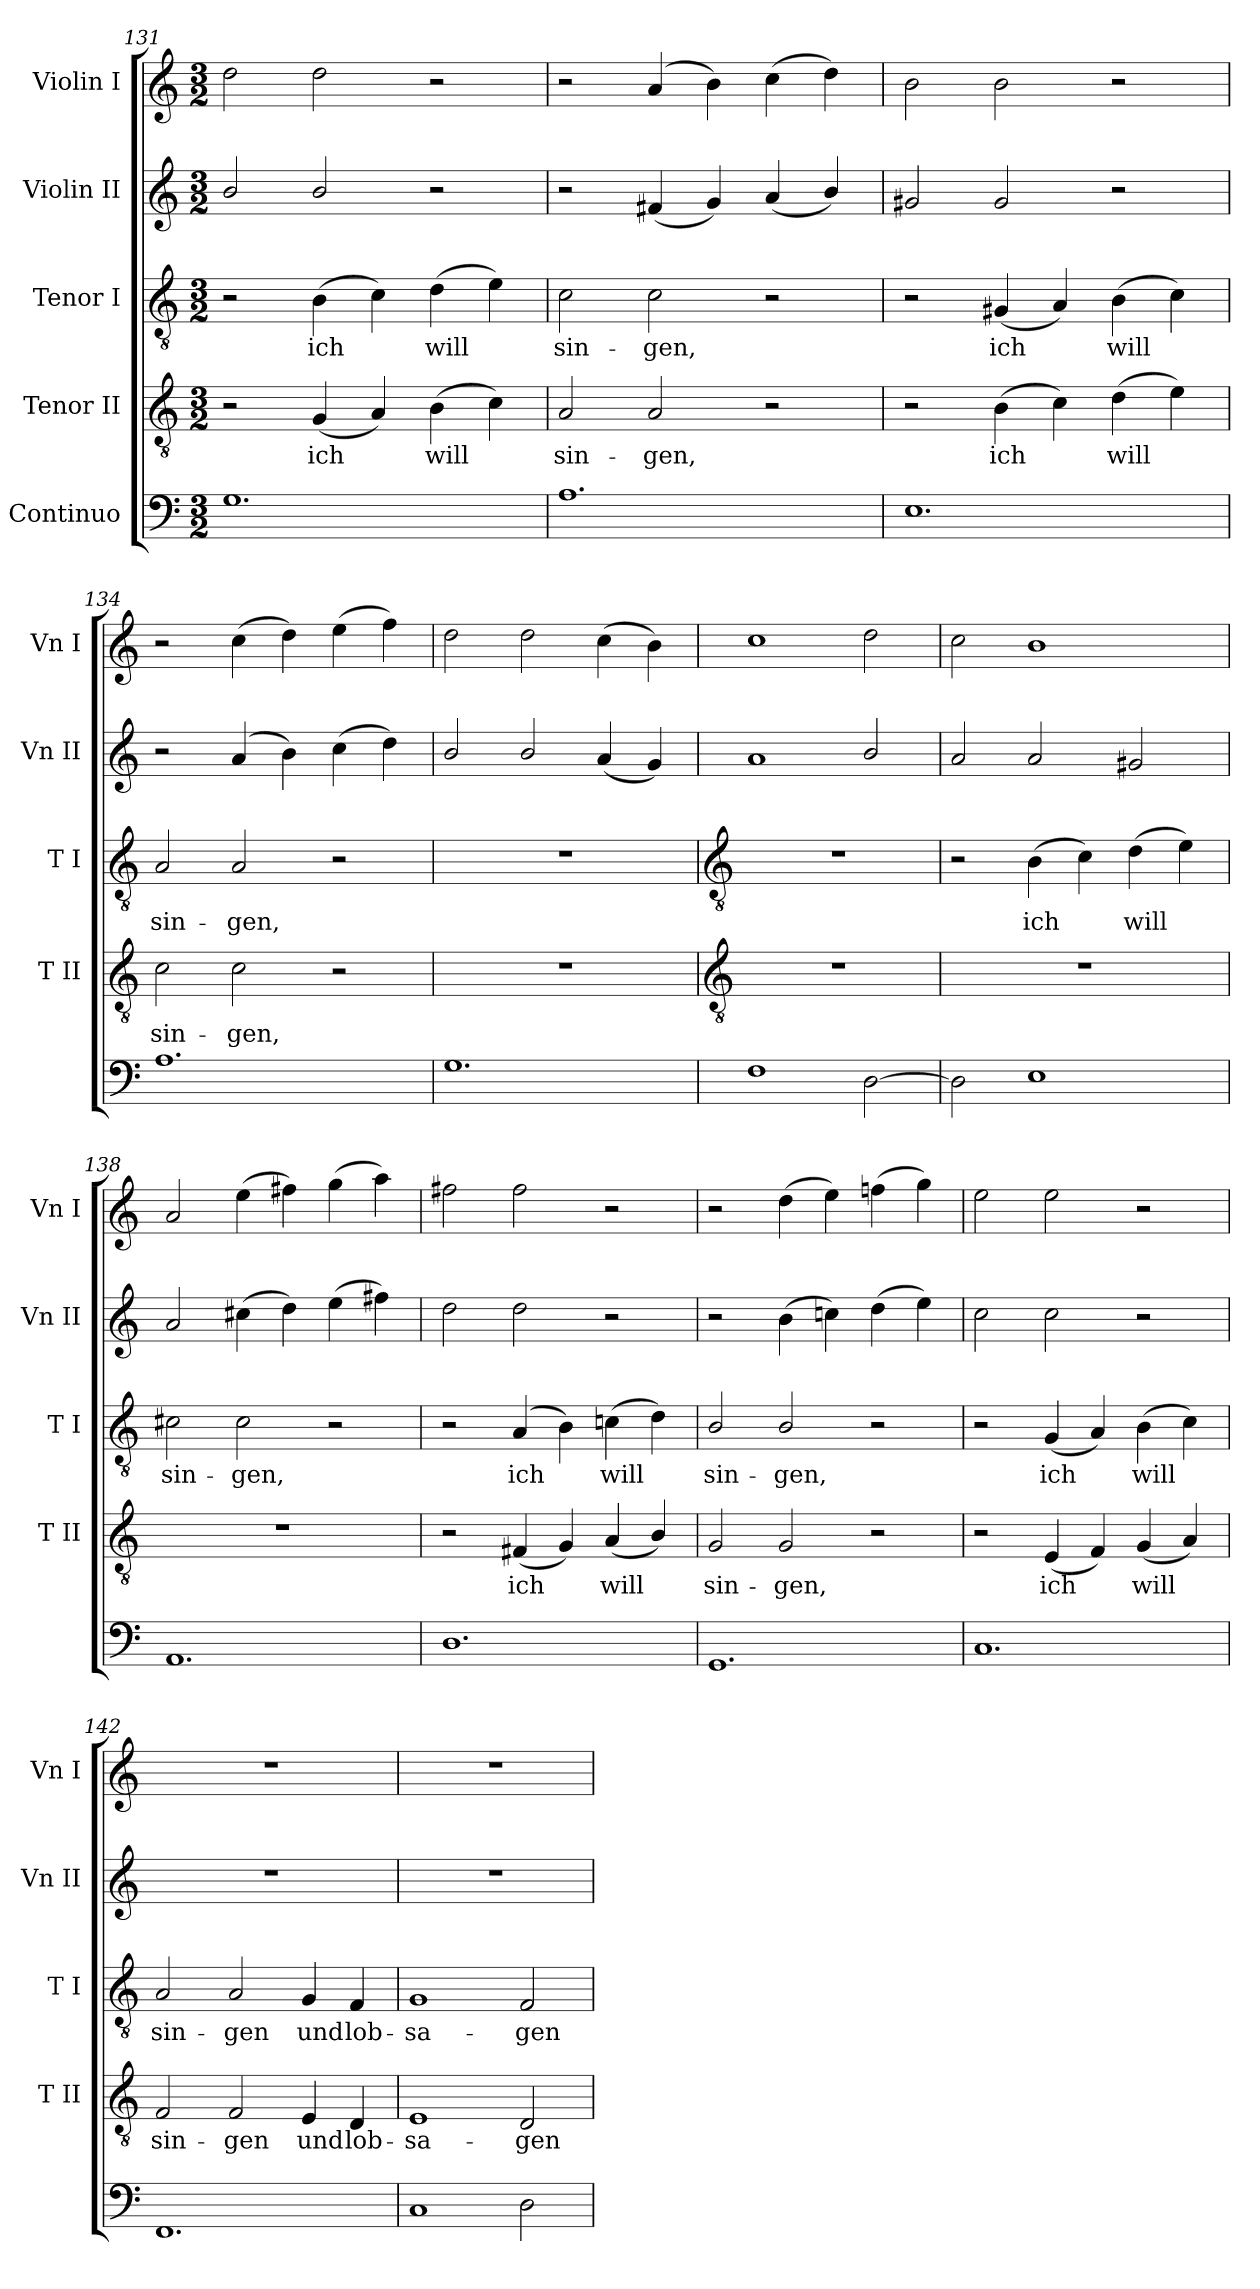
**kern	**kern	**text	**kern	**text	**kern	**kern
*part5	*part4	*part4	*part3	*part3	*part2	*part1
*staff5	*staff4	*staff4	*staff3	*staff3	*staff2	*staff1
*I"Continuo	*I"Tenor II	*	*I"Tenor I	*	*I"Violin II	*I"Violin I
*	*I'T II	*	*I'T I	*	*I'Vn II	*I'Vn I
*clefF4	*clefGv2	*	*clefGv2	*	*clefG2	*clefG2
*k[]	*k[]	*	*k[]	*	*k[]	*k[]
*C:	*C:	*	*C:	*	*C:	*C:
*M3/2	*M3/2	*	*M3/2	*	*M3/2	*M3/2
=131	=131	=131	=131	=131	=131	=131
1.G	2r	.	2r	.	2b/	2dd
!	!	!LO:LY:b	!	!LO:LY:b	!	!
.	(<4G	ich	(>4B	ich	2b/	2dd
.	4A)	.	4c)	.	.	.
!	!	!LO:LY:b	!	!LO:LY:b	!	!
.	(>4B	will	(>4d	will	2r	2r
.	4c)	.	4e)	.	.	.
=132	=132	=132	=132	=132	=132	=132
!	!	!LO:LY:b	!	!LO:LY:b	!	!
1.A	2A	sin-	2c	sin-	2r	2r
!	!	!LO:LY:b	!	!LO:LY:b	!	!
.	2A	-gen,	2c	-gen,	(<4f#X	(<4a
.	.	.	.	.	4g)	4b)
.	2r	.	2r	.	(<4a	(>4cc
.	.	.	.	.	4b/)	4dd)
=133	=133	=133	=133	=133	=133	=133
1.E	2r	.	2r	.	2g#X	2b
!	!	!LO:LY:b	!	!LO:LY:b	!	!
.	(>4B	ich	(<4G#X	ich	2g#	2b
.	4c)	.	4A)	.	.	.
!	!	!LO:LY:b	!	!LO:LY:b	!	!
.	(>4d	will	(>4B	will	2r	2r
.	4e)	.	4c)	.	.	.
=134	=134	=134	=134	=134	=134	=134
!	!	!LO:LY:b	!	!LO:LY:b	!	!
1.A	2c	sin-	2A	sin-	2r	2r
!	!	!LO:LY:b	!	!LO:LY:b	!	!
.	2c	-gen,	2A	-gen,	(<4a	(>4cc
.	.	.	.	.	4b)	4dd)
.	2r	.	2r	.	(>4cc	(>4ee
.	.	.	.	.	4dd)	4ff)
=135	=135	=135	=135	=135	=135	=135
!	!LO:N:vis=1	!	!LO:N:vis=1	!	!	!
1.G	1.r	.	1.r	.	2b/	2dd
.	.	.	.	.	2b/	2dd
.	.	.	.	.	(<4a	(>4cc
.	.	.	.	.	4g)	4b)
!!LO:LB:g=z
=136	=136	=136	=136	=136	=136	=136
*	*clefGv2	*	*clefGv2	*	*	*
!	!LO:N:vis=1	!	!LO:N:vis=1	!	!	!
1F	1.r	.	1.r	.	1a	1cc
[2D	.	.	.	.	2b/	2dd
=137	=137	=137	=137	=137	=137	=137
!	!LO:N:vis=1	!	!	!	!	!
2D]	1.r	.	2r	.	2a	2cc
!	!	!	!	!LO:LY:b	!	!
1E	.	.	(>4B	ich	2a	1b
.	.	.	4c)	.	.	.
!	!	!	!	!LO:LY:b	!	!
.	.	.	(>4d	will	2g#X	.
.	.	.	4e)	.	.	.
=138	=138	=138	=138	=138	=138	=138
!	!LO:N:vis=1	!	!	!LO:LY:b	!	!
1.AA	1.r	.	2c#X	sin-	2a	2a
!	!	!	!	!LO:LY:b	!	!
.	.	.	2c#	-gen,	(>4cc#X	(>4ee
.	.	.	.	.	4dd)	4ff#X)
.	.	.	2r	.	(>4ee	(>4gg
.	.	.	.	.	4ff#X)	4aa)
=139	=139	=139	=139	=139	=139	=139
1.D	2r	.	2r	.	2dd	2ff#X
!	!	!LO:LY:b	!	!LO:LY:b	!	!
.	(<4F#X	ich	(<4A	ich	2dd	2ff#
.	4G)	.	4B)	.	.	.
!	!	!LO:LY:b	!	!LO:LY:b	!	!
.	(<4A	will	(>4cn	will	2r	2r
.	4B/)	.	4d)	.	.	.
=140	=140	=140	=140	=140	=140	=140
!	!	!LO:LY:b	!	!LO:LY:b	!	!
1.GG	2G	sin-	2B/	sin-	2r	2r
!	!	!LO:LY:b	!	!LO:LY:b	!	!
.	2G	-gen,	2B/	-gen,	(>4b	(>4dd
.	.	.	.	.	4ccn)	4ee)
.	2r	.	2r	.	(>4dd	(>4ffn
.	.	.	.	.	4ee)	4gg)
=141	=141	=141	=141	=141	=141	=141
1.C	2r	.	2r	.	2cc	2ee
!	!	!LO:LY:b	!	!LO:LY:b	!	!
.	(<4E	ich	(<4G	ich	2cc	2ee
.	4F)	.	4A)	.	.	.
!	!	!LO:LY:b	!	!LO:LY:b	!	!
.	(<4G	will	(>4B	will	2r	2r
.	4A)	.	4c)	.	.	.
=142	=142	=142	=142	=142	=142	=142
!	!	!LO:LY:b	!	!LO:LY:b	!LO:N:vis=1	!LO:N:vis=1
1.FF	2F	sin-	2A	sin-	1.r	1.r
!	!	!LO:LY:b	!	!LO:LY:b	!	!
.	2F	-gen	2A	-gen	.	.
!	!	!LO:LY:b	!	!LO:LY:b	!	!
.	4E	und	4G	und	.	.
!	!	!LO:LY:b	!	!LO:LY:b	!	!
.	4D	lob-	4F	lob-	.	.
=143	=143	=143	=143	=143	=143	=143
!	!	!LO:LY:b	!	!LO:LY:b	!LO:N:vis=1	!LO:N:vis=1
1C	1E	-sa-	1G	-sa-	1.r	1.r
!	!	!LO:LY:b	!	!LO:LY:b	!	!
2D	2D	-gen	2F	-gen	.	.
=	=	=	=	=	=	=
*-	*-	*-	*-	*-	*-	*-
